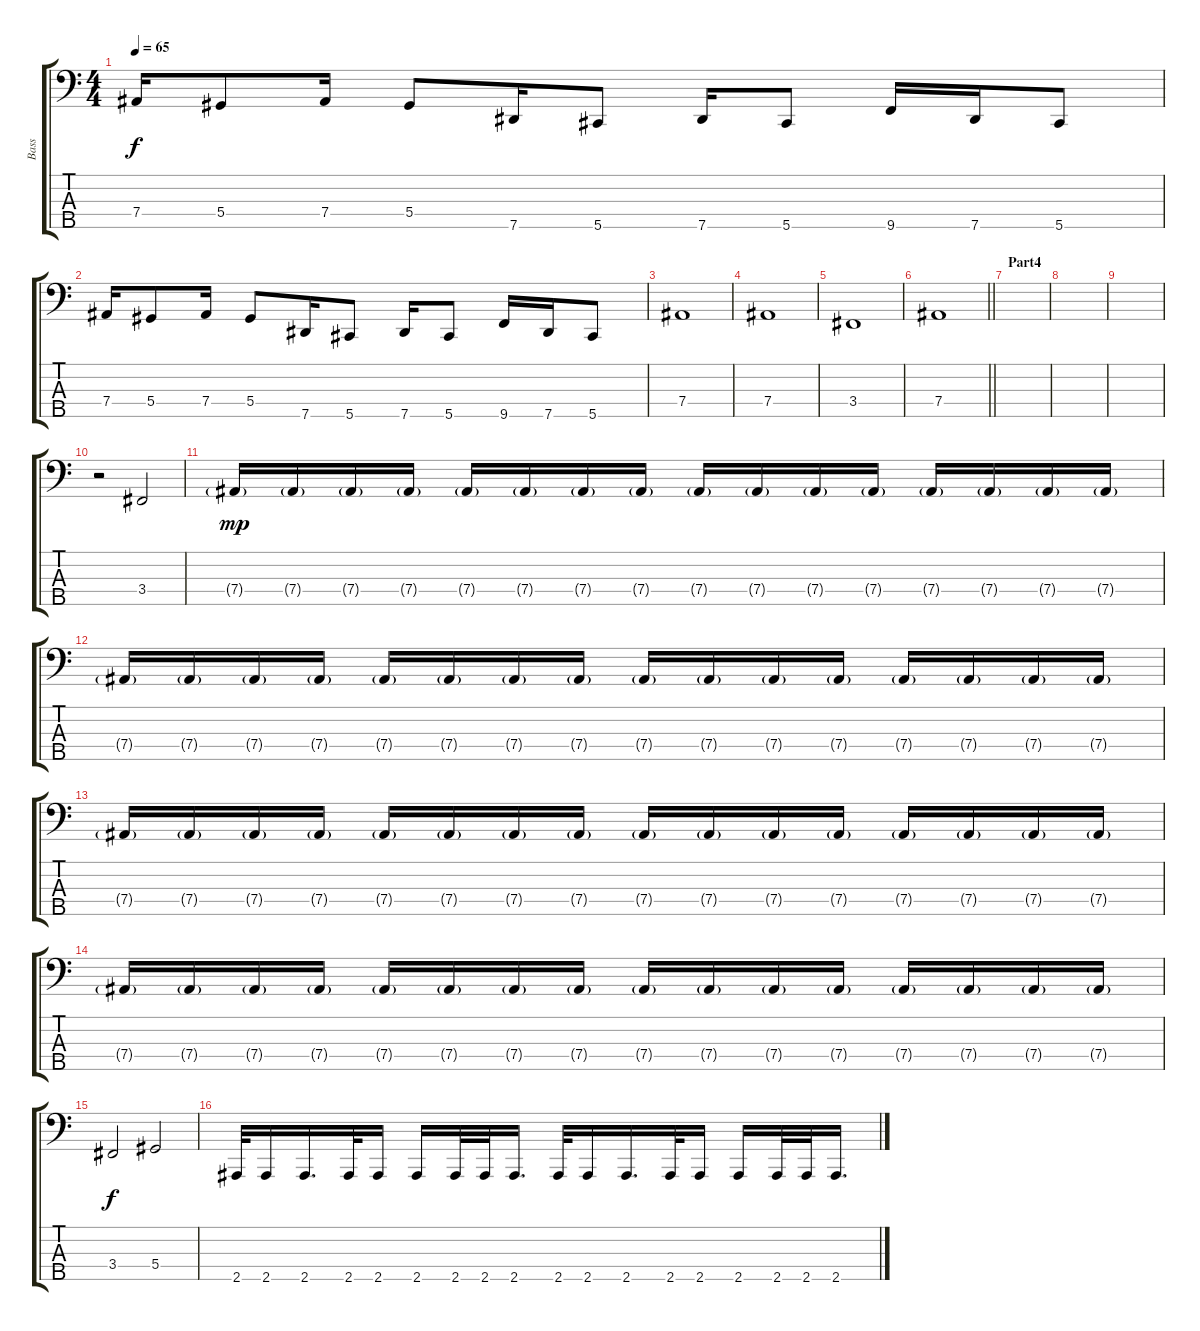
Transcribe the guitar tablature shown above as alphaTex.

\track ("Bass" "Bass") {instrument electricbassfinger}
\staff {score tabs}
\tuning (Gb2 Db2 Ab1 Eb1 Ab0) {hide}
\ts (4 4)
\tempo 65
\clef f4
\ks c
7.4.16{dy f} 5.4.8 7.4.16 5.4.8 7.5.16 5.5.8 7.5.16 5.5.8 9.5.16 7.5.16 5.5.8 |
7.4.16 5.4.8 7.4.16 5.4.8 7.5.16 5.5.8 7.5.16 5.5.8 9.5.16 7.5.16 5.5.8 |
7.4.1 |
7.4.1 |
3.4.1 |
\barLineRight lightlight
7.4.1 |
\section ("" "Part4")
|
|
|
r.2 3.4.2 |
7.4{g}.16{dy mp} 7.4{g}.16 7.4{g}.16 7.4{g}.16 7.4{g}.16 7.4{g}.16 7.4{g}.16 7.4{g}.16 7.4{g}.16 7.4{g}.16 7.4{g}.16 7.4{g}.16 7.4{g}.16 7.4{g}.16 7.4{g}.16 7.4{g}.16 |
7.4{g}.16 7.4{g}.16 7.4{g}.16 7.4{g}.16 7.4{g}.16 7.4{g}.16 7.4{g}.16 7.4{g}.16 7.4{g}.16 7.4{g}.16 7.4{g}.16 7.4{g}.16 7.4{g}.16 7.4{g}.16 7.4{g}.16 7.4{g}.16 |
7.4{g}.16 7.4{g}.16 7.4{g}.16 7.4{g}.16 7.4{g}.16 7.4{g}.16 7.4{g}.16 7.4{g}.16 7.4{g}.16 7.4{g}.16 7.4{g}.16 7.4{g}.16 7.4{g}.16 7.4{g}.16 7.4{g}.16 7.4{g}.16 |
7.4{g}.16 7.4{g}.16 7.4{g}.16 7.4{g}.16 7.4{g}.16 7.4{g}.16 7.4{g}.16 7.4{g}.16 7.4{g}.16 7.4{g}.16 7.4{g}.16 7.4{g}.16 7.4{g}.16 7.4{g}.16 7.4{g}.16 7.4{g}.16 |
3.4.2{dy f} 5.4.2 |
2.5.32 2.5.16 2.5.16{d} 2.5.32 2.5.16 2.5.16 2.5.32 2.5.32 2.5.16{d} 2.5.32 2.5.16 2.5.16{d} 2.5.32 2.5.16 2.5.16 2.5.32 2.5.32 2.5.16{d}
